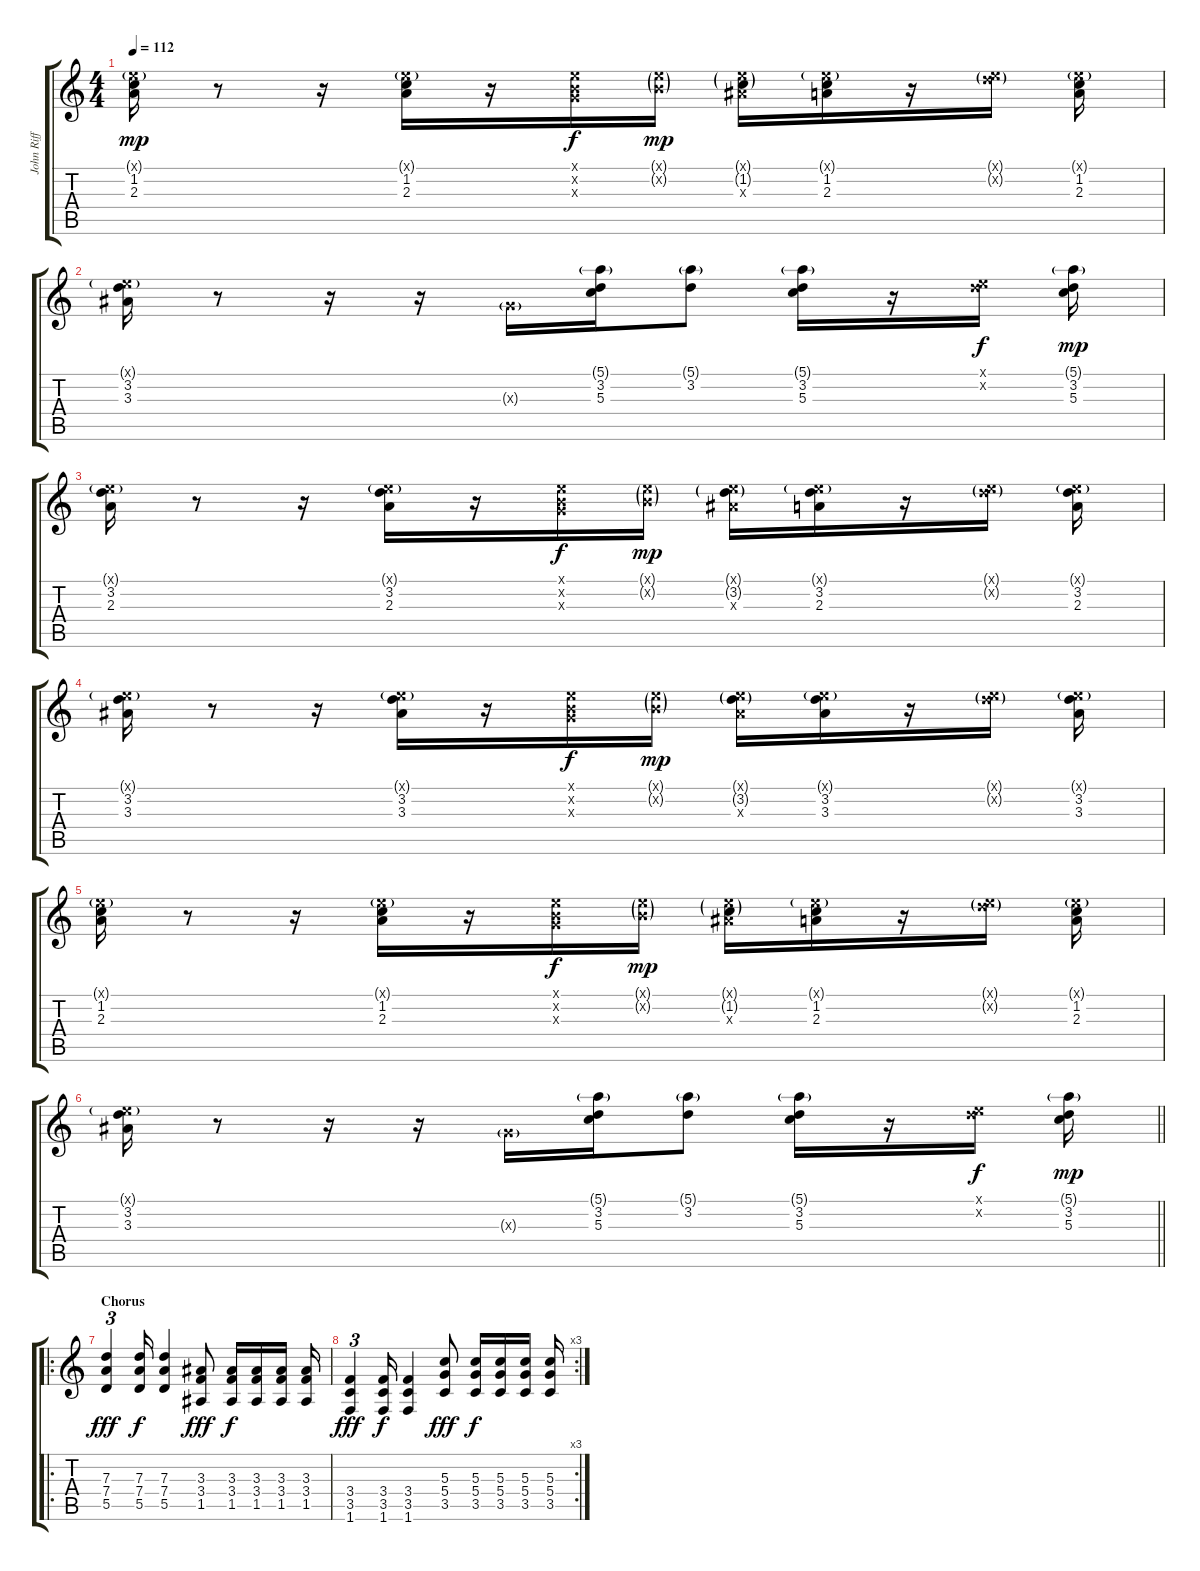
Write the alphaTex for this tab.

\track ("John Riff Guitar" "John Riff ") {instrument electricguitarclean}
\staff {score tabs}
\tuning (E4 B3 G3 D3 A2 E2) {hide}
\ts (4 4)
\tempo 112
\clef g2
\ks c
(0.1{g x} 1.2 2.3).16{dy mp} r.8 r.16 (0.1{g x} 1.2 2.3).16 r.16 (0.1{x} 0.2{x} 0.3{x}).16{dy f} (0.1{g x} 0.2{g x}).16{dy mp} (0.1{g x} 1.2{g} 3.3{x}).16 (0.1{g x} 1.2 2.3).16 r.16 (0.1{g x} 3.2{g x}).16 (0.1{g x} 1.2 2.3).16 |
(0.1{g x} 3.2 3.3).16 r.8 r.16 r.16 0.3{g x}.16 (5.1{g} 3.2 5.3).16 (5.1{g} 3.2).8 (5.1{g} 3.2 5.3).16 r.16 (0.1{x} 3.2{x}).16{dy f} (5.1{g} 3.2 5.3).16{dy mp} |
(0.1{g x} 3.2 2.3).16 r.8 r.16 (0.1{g x} 3.2 2.3).16 r.16 (0.1{x} 0.2{x} 0.3{x}).16{dy f} (0.1{g x} 0.2{g x}).16{dy mp} (0.1{g x} 3.2{g} 3.3{x}).16 (0.1{g x} 3.2 2.3).16 r.16 (0.1{g x} 3.2{g x}).16 (0.1{g x} 3.2 2.3).16 |
(0.1{g x} 3.2 3.3).16 r.8 r.16 (0.1{g x} 3.2 3.3).16 r.16 (0.1{x} 0.2{x} 0.3{x}).16{dy f} (0.1{g x} 0.2{g x}).16{dy mp} (0.1{g x} 3.2{g} 3.3{x}).16 (0.1{g x} 3.2 3.3).16 r.16 (0.1{g x} 3.2{g x}).16 (0.1{g x} 3.2 3.3).16 |
(0.1{g x} 1.2 2.3).16 r.8 r.16 (0.1{g x} 1.2 2.3).16 r.16 (0.1{x} 0.2{x} 0.3{x}).16{dy f} (0.1{g x} 0.2{g x}).16{dy mp} (0.1{g x} 1.2{g} 3.3{x}).16 (0.1{g x} 1.2 2.3).16 r.16 (0.1{g x} 3.2{g x}).16 (0.1{g x} 1.2 2.3).16 |
\barLineRight lightlight
(0.1{g x} 3.2 3.3).16 r.8 r.16 r.16 0.3{g x}.16 (5.1{g} 3.2 5.3).16 (5.1{g} 3.2).8 (5.1{g} 3.2 5.3).16 r.16 (0.1{x} 3.2{x}).16{dy f} (5.1{g} 3.2 5.3).16{dy mp} |
\ro
\section ("" "Chorus")
(7.3 7.4 5.5).4{tu (3 2) dy fff} (7.3 7.4 5.5).16{dy f} (7.3 7.4 5.5).4 (3.3 3.4 1.5).8{dy fff} (3.3 3.4 1.5).16{dy f} (3.3 3.4 1.5).16 (3.3 3.4 1.5).16 (3.3 3.4 1.5).16 |
\rc 3
(3.4 3.5 1.6).4{tu (3 2) dy fff} (3.4 3.5 1.6).16{dy f} (3.4 3.5 1.6).4 (5.3 5.4 3.5).8{dy fff} (5.3 5.4 3.5).16{dy f} (5.3 5.4 3.5).16 (5.3 5.4 3.5).16 (5.3 5.4 3.5).16
